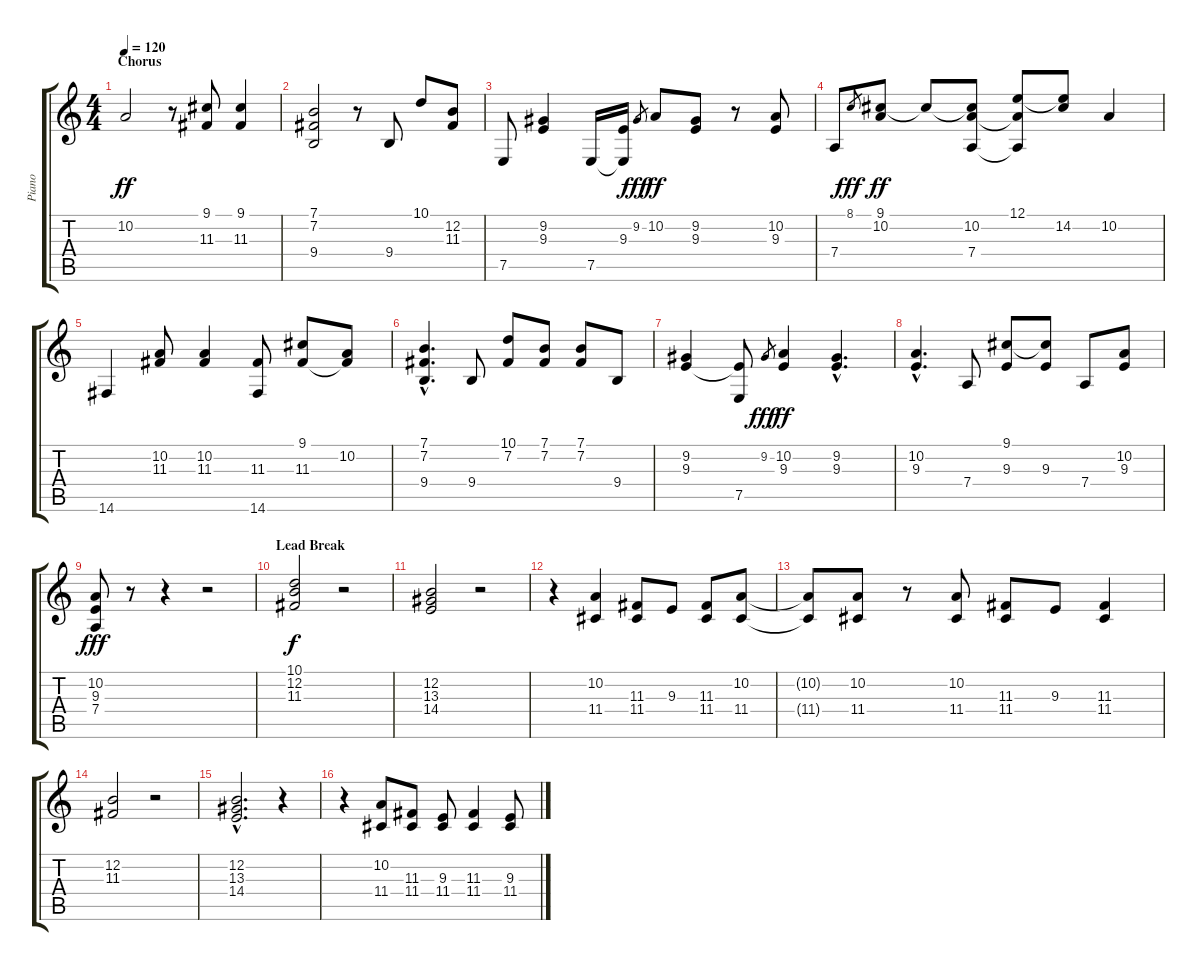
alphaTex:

\track ("Piano" "Piano") {instrument brightacousticpiano}
\staff {score tabs}
\tuning (E4 B3 G3 D3 A2 E2) {hide}
\ts (4 4)
\section ("" "Chorus")
\tempo 120
\clef g2
\ks c
10.2{t}.2{dy ff} r.8 (9.1 11.3).8 (9.1 11.3).4 |
(7.1 7.2 9.4).2 r.8 9.4.8 10.1.8 (12.2 11.3).8 |
7.5.8 (9.2 9.3).4 7.5.16 (9.3 7.5{t}).16 9.2.8{gr dy fff} 10.2.8{dy ff} (9.2 9.3).8 r.8 (10.2 9.3).8 |
7.4.8 8.1.8{gr dy fff} (9.1 10.2).8{dy ff} 9.1{t}.8 (9.1{t} 10.2 7.4).8 (12.1 10.2{t} 7.4{t}).8 (12.1{t} 14.2).8 10.2.4 |
14.6.4 (10.2 11.3).8 (10.2 11.3).4 (11.3 14.6).8 (9.1 11.3).8 (10.2 11.3{t}).8 |
(7.1{hac} 7.2{hac} 9.4{hac}).4{d} 9.4.8 (10.1 7.2).8 (7.1 7.2).8 (7.1 7.2).8 9.4.8 |
(9.2 9.3).4 (9.3{t} 7.5).8 9.2.8{gr dy fff} (10.2 9.3).4{dy ff} (9.2{hac} 9.3{hac}).4{d} |
(10.2{hac} 9.3{hac}).4{d} 7.4.8 (9.1 9.3).8 (9.1{t} 9.3).8 7.4.8 (10.2 9.3).8 |
(10.2 9.3 7.4).8{dy fff} r.8 r.4 r.2 |
\section ("" "Lead Break")
(10.1 12.2 11.3).2{dy f} r.2 |
(12.2 13.3 14.4).2 r.2 |
r.4 (10.2 11.4).4 (11.3 11.4).8 9.3.8 (11.3 11.4).8 (10.2 11.4).8 |
(10.2{t} 11.4{t}).8 (10.2 11.4).8 r.8 (10.2 11.4).8 (11.3 11.4).8 9.3.8 (11.3 11.4).4 |
(12.2 11.3).2 r.2 |
(12.2{hac} 13.3{hac} 14.4{hac}).2{d} r.4 |
r.4 (10.2 11.4).8 (11.3 11.4).8 (9.3 11.4).8 (11.3 11.4).4 (9.3 11.4).8
